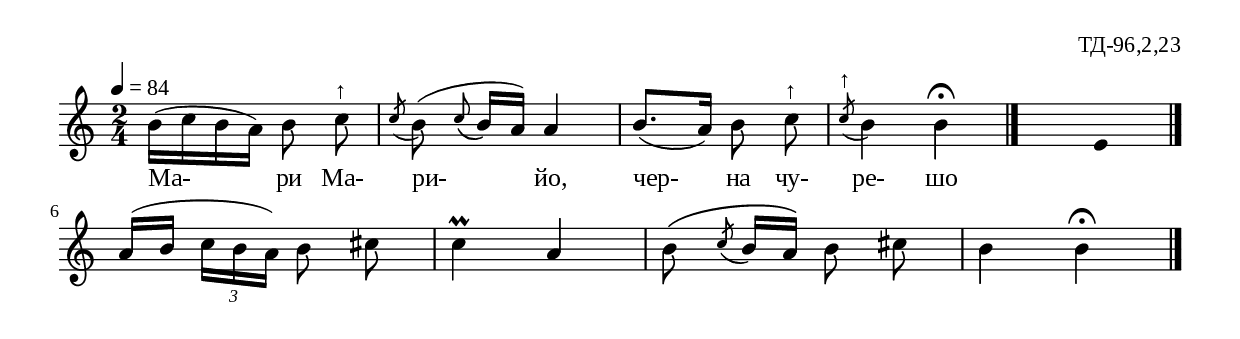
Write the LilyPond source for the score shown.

%{
eng_096_2_23
%}

\include "td-preamble.ly"

\score {
\relative c'' {
\tempo 4 = 84
\time 2/4
b16[( c b a]) b8\noBeam c^"↑" | \acciaccatura c8 b( \grace c\( b16[\) a]) a4 |
b8.([ a16]) b8\noBeam c^"↑" | \acciaccatura c8^"↑" b4 b\fermata
 \bar "|."
 s4 \fixB e, \fixC
  \bar "|." 
\break 
a16([ b] \times 2/3 { c16[ b a]) } b8\noBeam cis | c4\prall a | 
b8\( \acciaccatura c8 b16[ a]\) b8 cis\noBeam | b4 b\fermata   
 \bar "|." 
}
\addlyrics { Ма- ри Ма- ри- йо, чер- на чу- ре- шо }
%
\layout {
  indent = #0
  line-width = 190\mm
  ragged-right=##f
}
%
\midi { 
	\context {
		\Score
		tempoWholesPerMinute = #(ly:make-moment 84 4)
		}
	}
}
%
\header{
  opus = "ТД-96,2,23"
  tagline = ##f
}


